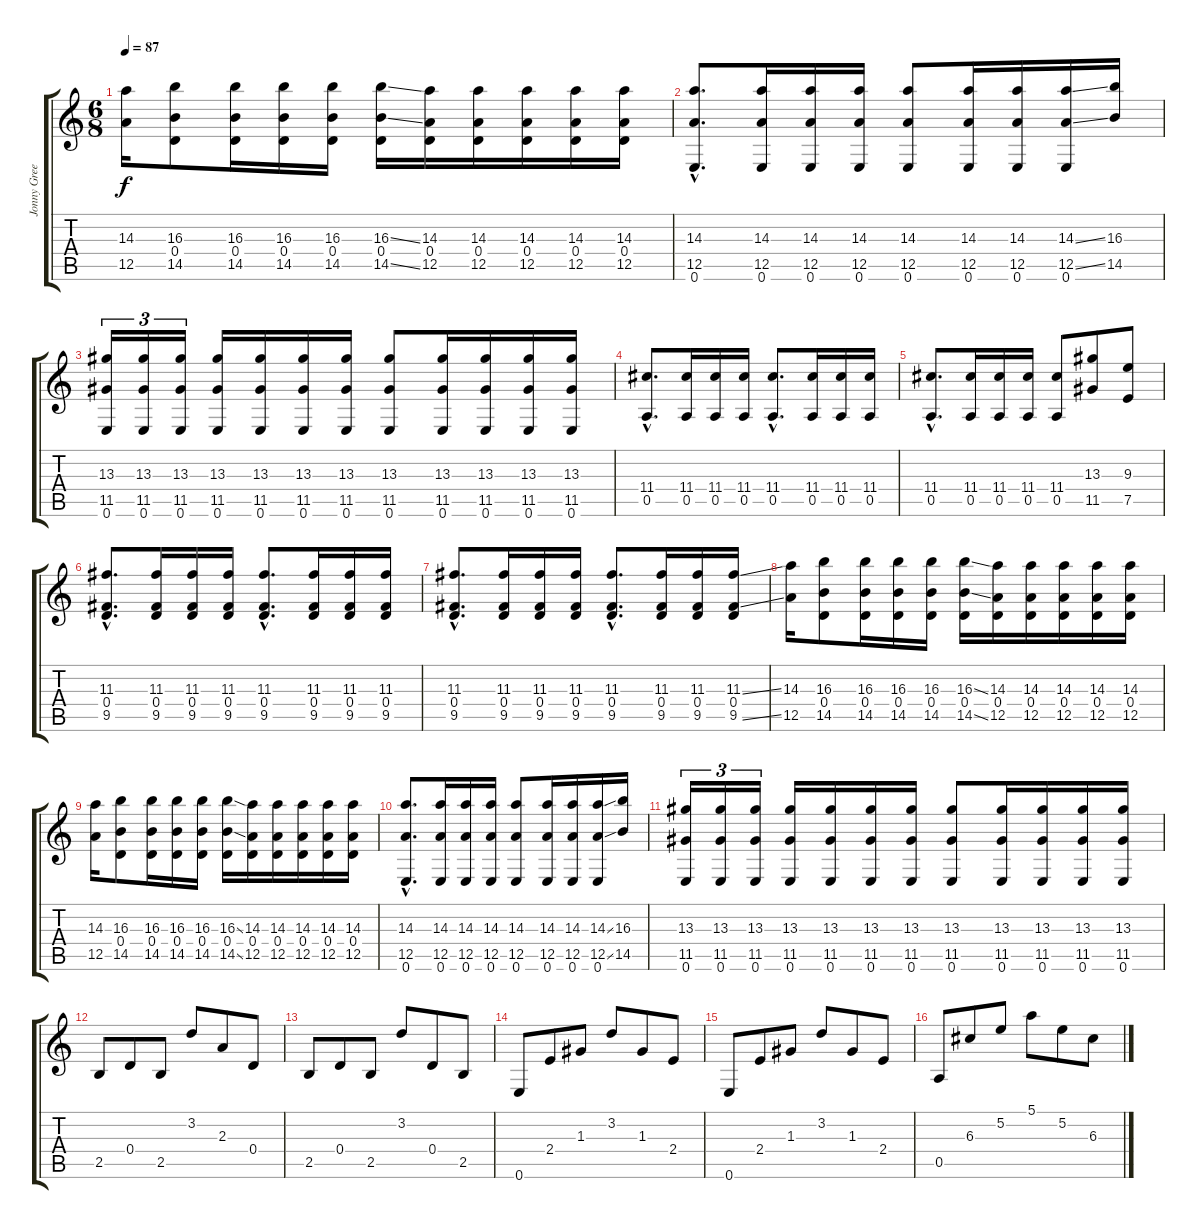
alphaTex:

\track ("Jonny Greenwood (Ovd Gtr)" "Jonny Gree") {instrument overdrivenguitar}
\staff {score tabs}
\tuning (E4 B3 G3 D3 A2 E2) {hide}
\ts (6 8)
\tempo 87
\clef g2
\ks c
(14.3 12.5).16{dy f} (16.3 0.4 14.5).8 (16.3 0.4 14.5).16 (16.3 0.4 14.5).16 (16.3 0.4 14.5).16 (16.3{ss} 0.4 14.5{ss}).16 (14.3 0.4 12.5).16 (14.3 0.4 12.5).16 (14.3 0.4 12.5).16 (14.3 0.4 12.5).16 (14.3 0.4 12.5).16 |
(14.3{hac} 12.5{hac} 0.6{hac}).8{d} (14.3 12.5 0.6).16 (14.3 12.5 0.6).16 (14.3 12.5 0.6).16 (14.3 12.5 0.6).8 (14.3 12.5 0.6).16 (14.3 12.5 0.6).16 (14.3{ss} 12.5{ss} 0.6).16 (16.3 14.5).16 |
(13.3 11.5 0.6).16{tu (3 2)} (13.3 11.5 0.6).16{tu (3 2)} (13.3 11.5 0.6).16{tu (3 2)} (13.3 11.5 0.6).16 (13.3 11.5 0.6).16 (13.3 11.5 0.6).16 (13.3 11.5 0.6).16 (13.3 11.5 0.6).8 (13.3 11.5 0.6).16 (13.3 11.5 0.6).16 (13.3 11.5 0.6).16 (13.3 11.5 0.6).16 |
(11.4{hac} 0.5{hac}).8{d} (11.4 0.5).16 (11.4 0.5).16 (11.4 0.5).16 (11.4{hac} 0.5{hac}).8{d} (11.4 0.5).16 (11.4 0.5).16 (11.4 0.5).16 |
(11.4{hac} 0.5{hac}).8{d} (11.4 0.5).16 (11.4 0.5).16 (11.4 0.5).16 (11.4 0.5).8 (13.3 11.5).8 (9.3 7.5).8 |
(11.3{hac} 0.4{hac} 9.5{hac}).8{d} (11.3 0.4 9.5).16 (11.3 0.4 9.5).16 (11.3 0.4 9.5).16 (11.3{hac} 0.4{hac} 9.5{hac}).8{d} (11.3 0.4 9.5).16 (11.3 0.4 9.5).16 (11.3 0.4 9.5).16 |
(11.3{hac} 0.4{hac} 9.5{hac}).8{d} (11.3 0.4 9.5).16 (11.3 0.4 9.5).16 (11.3 0.4 9.5).16 (11.3{hac} 0.4{hac} 9.5{hac}).8{d} (11.3 0.4 9.5).16 (11.3 0.4 9.5).16 (11.3{ss} 0.4 9.5{ss}).16 |
(14.3 12.5).16 (16.3 0.4 14.5).8 (16.3 0.4 14.5).16 (16.3 0.4 14.5).16 (16.3 0.4 14.5).16 (16.3{ss} 0.4 14.5{ss}).16 (14.3 0.4 12.5).16 (14.3 0.4 12.5).16 (14.3 0.4 12.5).16 (14.3 0.4 12.5).16 (14.3 0.4 12.5).16 |
(14.3 12.5).16 (16.3 0.4 14.5).8 (16.3 0.4 14.5).16 (16.3 0.4 14.5).16 (16.3 0.4 14.5).16 (16.3{ss} 0.4 14.5{ss}).16 (14.3 0.4 12.5).16 (14.3 0.4 12.5).16 (14.3 0.4 12.5).16 (14.3 0.4 12.5).16 (14.3 0.4 12.5).16 |
(14.3{hac} 12.5{hac} 0.6{hac}).8{d} (14.3 12.5 0.6).16 (14.3 12.5 0.6).16 (14.3 12.5 0.6).16 (14.3 12.5 0.6).8 (14.3 12.5 0.6).16 (14.3 12.5 0.6).16 (14.3{ss} 12.5{ss} 0.6).16 (16.3 14.5).16 |
(13.3 11.5 0.6).16{tu (3 2)} (13.3 11.5 0.6).16{tu (3 2)} (13.3 11.5 0.6).16{tu (3 2)} (13.3 11.5 0.6).16 (13.3 11.5 0.6).16 (13.3 11.5 0.6).16 (13.3 11.5 0.6).16 (13.3 11.5 0.6).8 (13.3 11.5 0.6).16 (13.3 11.5 0.6).16 (13.3 11.5 0.6).16 (13.3 11.5 0.6).16 |
2.5.8 0.4.8 2.5.8 3.2.8 2.3.8 0.4.8 |
2.5.8 0.4.8 2.5.8 3.2.8 0.4.8 2.5.8 |
0.6.8 2.4.8 1.3.8 3.2.8 1.3.8 2.4.8 |
0.6.8 2.4.8 1.3.8 3.2.8 1.3.8 2.4.8 |
0.5.8 6.3.8 5.2.8 5.1.8 5.2.8 6.3.8
